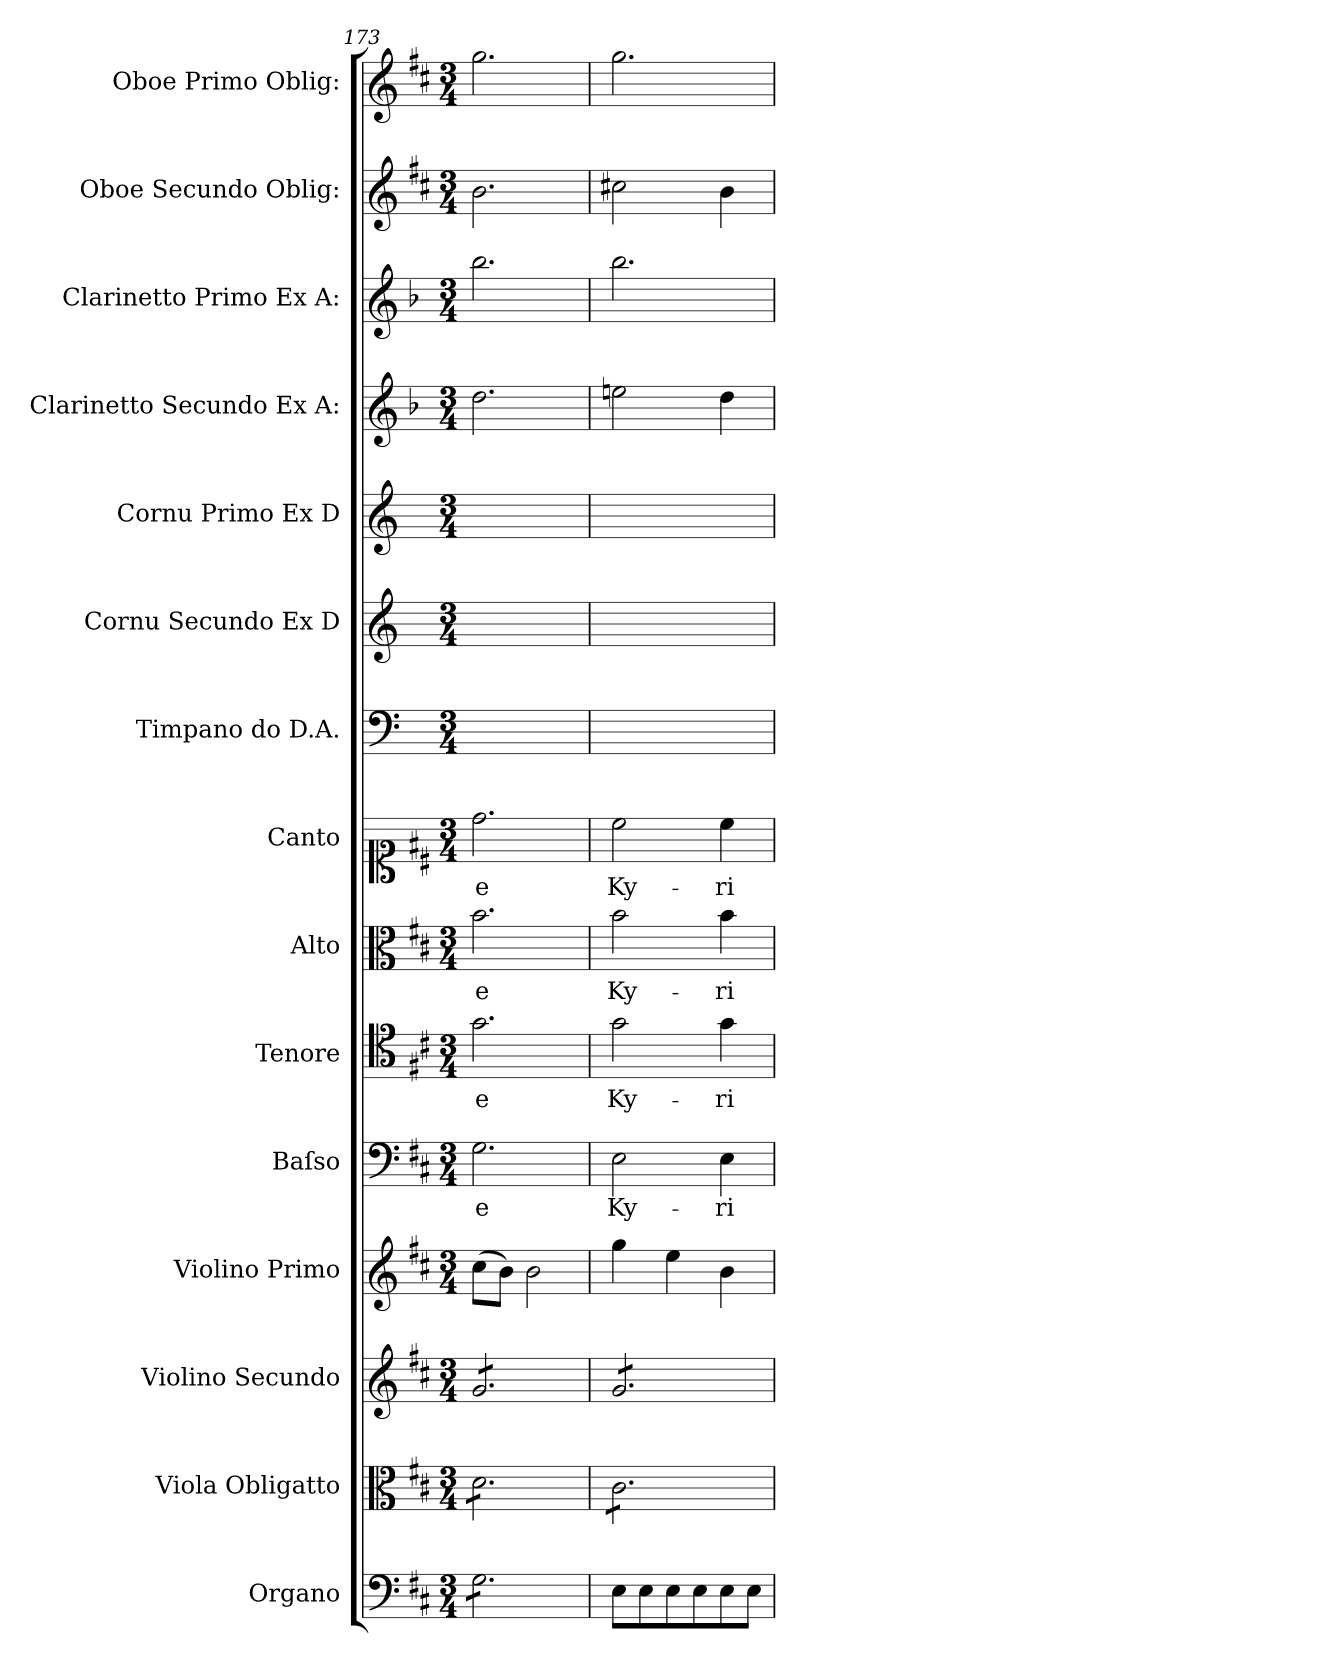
**kern	**kern	**kern	**kern	**kern	**text	**kern	**text	**kern	**text	**kern	**text	**kern	**kern	**kern	**kern	**kern	**kern	**kern
*part15	*part14	*part13	*part12	*part11	*part11	*part10	*part10	*part9	*part9	*part8	*part8	*part7	*part6	*part5	*part4	*part3	*part2	*part1
*staff15	*staff14	*staff13	*staff12	*staff11	*staff11	*staff10	*staff10	*staff9	*staff9	*staff8	*staff8	*staff7	*staff6	*staff5	*staff4	*staff3	*staff2	*staff1
*I"Organo	*I"Viola Obligatto	*I"Violino Secundo	*I"Violino Primo	*I"Baſso	*	*I"Tenore	*	*I"Alto	*	*I"Canto	*	*I"Timpano do D.A.	*I"Cornu Secundo Ex D	*I"Cornu Primo Ex D	*I"Clarinetto Secundo Ex A:	*I"Clarinetto Primo Ex A:	*I"Oboe Secundo Oblig:	*I"Oboe Primo Oblig:
*I'org	*I'vla obl	*I'vl 2	*I'vl 1	*I'B	*	*I'T	*	*I'A	*	*	*	*I'timp	*	*	*I'cl 2 in A	*I'cl 1 in A	*I'ob 2	*I'ob 1
*clefF4	*clefC3	*clefG2	*clefG2	*clefF4	*	*clefC4	*	*clefC3	*	*clefC1	*	*clefF4	*clefG2	*clefG2	*clefG2	*clefG2	*clefG2	*clefG2
*	*	*	*	*	*	*	*	*	*	*	*	*	*ITrd-1c-2	*ITrd-1c-2	*ITrd2c3	*ITrd2c3	*	*
*k[f#c#]	*k[f#c#]	*k[f#c#]	*k[f#c#]	*k[f#c#]	*	*k[f#c#]	*	*k[f#c#]	*	*k[f#c#]	*	*k[]	*k[f#c#]	*k[f#c#]	*k[f#c#]	*k[f#c#]	*k[f#c#]	*k[f#c#]
*M3/4	*M3/4	*M3/4	*M3/4	*M3/4	*	*M3/4	*	*M3/4	*	*M3/4	*	*M3/4	*M3/4	*M3/4	*M3/4	*M3/4	*M3/4	*M3/4
=173	=173	=173	=173	=173	=173	=173	=173	=173	=173	=173	=173	=173	=173	=173	=173	=173	=173	=173
!	!	!	!	!	!LO:LY:i	!	!LO:LY:i	!	!	!	!LO:LY:i	!	!	!	!	!	!	!
*tremolo	*	*	*	*	*	*	*	*	*	*	*	*	*	*	*	*	*	*
*	*tremolo	*	*	*	*	*	*	*	*	*	*	*	*	*	*	*	*	*
*	*	*tremolo	*	*	*	*	*	*	*	*	*	*	*	*	*	*	*	*
8G\L	8d\L	8g/L	(8cc#\L	2.G\	-e	2.g\	-e	2.b\	-e	2.dd\	-e	2.ryy	2.ryy	2.ryy	2.b\	2.gg\	2.b\	2.gg\
8G\	8d\	8g/	8b\J)	.	.	.	.	.	.	.	.	.	.	.	.	.	.	.
8G\	8d\	8g/	2b\	.	.	.	.	.	.	.	.	.	.	.	.	.	.	.
8G\	8d\	8g/	.	.	.	.	.	.	.	.	.	.	.	.	.	.	.	.
8G\	8d\	8g/	.	.	.	.	.	.	.	.	.	.	.	.	.	.	.	.
8G\J	8d\J	8g/J	.	.	.	.	.	.	.	.	.	.	.	.	.	.	.	.
*Xtremolo	*	*	*	*	*	*	*	*	*	*	*	*	*	*	*	*	*	*
=174	=174	=174	=174	=174	=174	=174	=174	=174	=174	=174	=174	=174	=174	=174	=174	=174	=174	=174
!	!	!	!	!	!LO:LY:i	!	!LO:LY:i	!	!LO:LY:i	!	!LO:LY:i	!	!	!	!	!	!	!
8E\L	8c#\L	8g/L	4gg\	2E\	Ky-	2g\	Ky-	2b\	Ky-	2cc#\	Ky-	2.ryy	2.ryy	2.ryy	2cc#X\	2.gg\	2cc#X\	2.gg\
8E\	8c#\	8g/	.	.	.	.	.	.	.	.	.	.	.	.	.	.	.	.
8E\	8c#\	8g/	4ee\	.	.	.	.	.	.	.	.	.	.	.	.	.	.	.
8E\	8c#\	8g/	.	.	.	.	.	.	.	.	.	.	.	.	.	.	.	.
!	!	!	!	!	!LO:LY:i	!	!LO:LY:i	!	!LO:LY:i	!	!LO:LY:i	!	!	!	!	!	!	!
8E\	8c#\	8g/	4b\	4E\	-ri-	4g\	-ri-	4b\	-ri-	4cc#\	-ri-	.	.	.	4b\	.	4b\	.
8E\J	8c#\J	8g/J	.	.	.	.	.	.	.	.	.	.	.	.	.	.	.	.
*	*	*Xtremolo	*	*	*	*	*	*	*	*	*	*	*	*	*	*	*	*
*	*Xtremolo	*	*	*	*	*	*	*	*	*	*	*	*	*	*	*	*	*
=	=	=	=	=	=	=	=	=	=	=	=	=	=	=	=	=	=	=
*-	*-	*-	*-	*-	*-	*-	*-	*-	*-	*-	*-	*-	*-	*-	*-	*-	*-	*-
